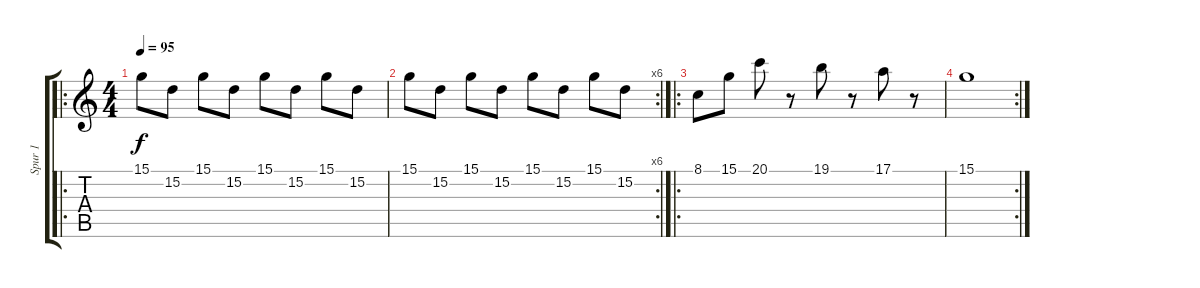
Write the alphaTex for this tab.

\track ("Spur 1" "Spur 1") {instrument fx4atmosphere}
\staff {score tabs}
\tuning (E4 B3 G3 D3 A2 E2) {hide}
\ro
\ts (4 4)
\tempo 95
\clef g2
\ks c
15.1.8{dy f} 15.2.8 15.1.8 15.2.8 15.1.8 15.2.8 15.1.8 15.2.8 |
\rc 6
15.1.8 15.2.8 15.1.8 15.2.8 15.1.8 15.2.8 15.1.8 15.2.8 |
\ro
8.1.8 15.1.8 20.1.8 r.8 19.1.8 r.8 17.1.8 r.8 |
\rc 2
15.1.1
